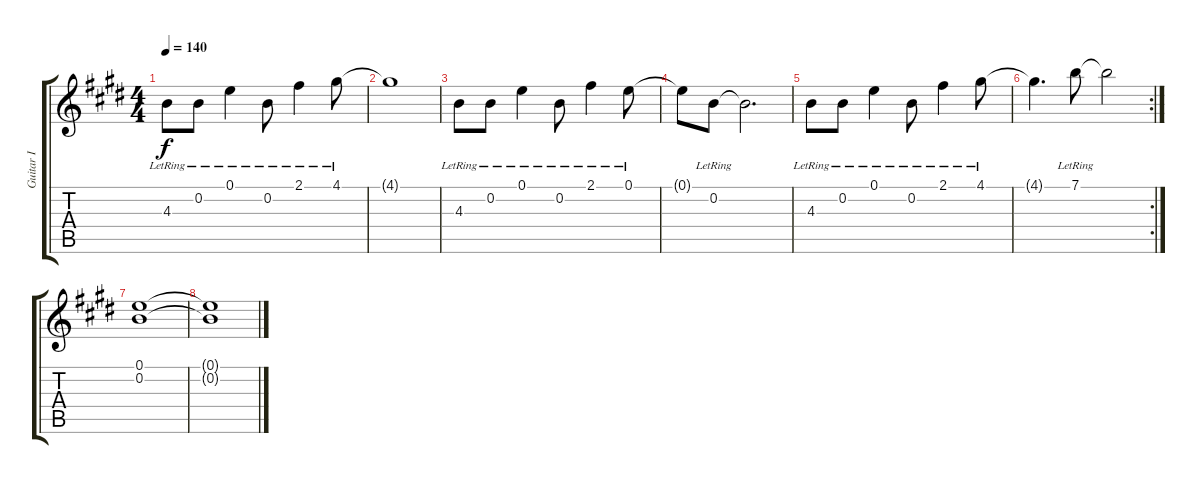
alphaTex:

\track ("Guitar I" "Guitar I") {instrument electricguitarclean}
\staff {score tabs}
\tuning (E4 B3 G3 D3 A2 E2) {hide}
\ts (4 4)
\tempo 140
\clef g2
\ks e
4.3{lr}.8{dy f} 0.2{lr}.8 0.1{lr}.4 0.2{lr}.8 2.1{lr}.4 4.1{lr}.8 |
4.1{t}.1 |
4.3{lr}.8 0.2{lr}.8 0.1{lr}.4 0.2{lr}.8 2.1{lr}.4 0.1{lr}.8 |
0.1{t}.8 0.2{lr}.8 0.2{t}.2{d} |
4.3{lr}.8 0.2{lr}.8 0.1{lr}.4 0.2{lr}.8 2.1{lr}.4 4.1{lr}.8 |
\rc 2
4.1{t}.4{d} 7.1{lr}.8 7.1{t}.2 |
(0.1 0.2).1 |
(0.1{t} 0.2{t}).1
